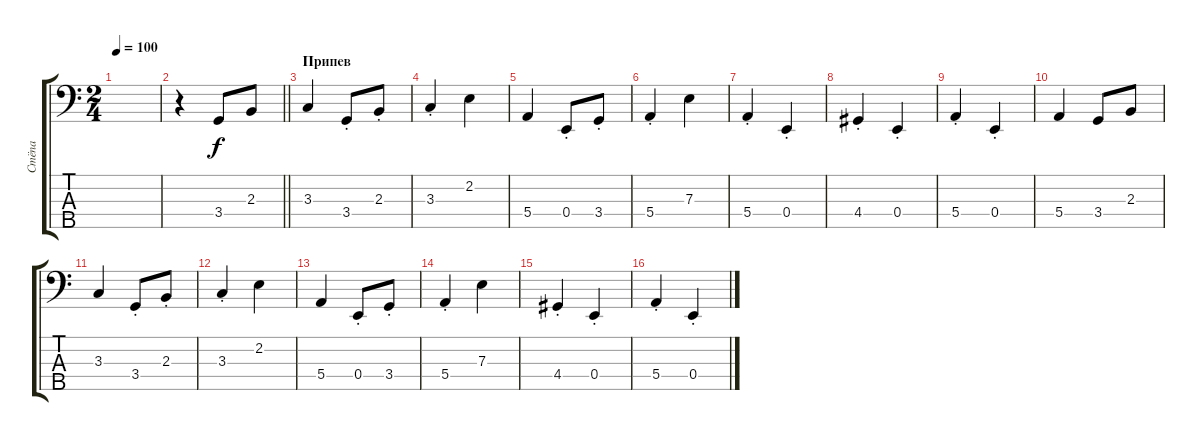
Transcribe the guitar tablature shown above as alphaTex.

\track ("Стёпа" "Стёпа") {instrument electricbassfinger}
\staff {score tabs}
\tuning (G2 D2 A1 E1 B0) {hide}
\ts (2 4)
\tempo 100
\clef f4
\ks c
|
\barLineRight lightlight
r.4 3.4.8 2.3.8 |
\section ("" "Припев")
3.3.4 3.4{st}.8 2.3{st}.8 |
3.3{st}.4 2.2.4 |
5.4.4 0.4{st}.8 3.4{st}.8 |
5.4{st}.4 7.3.4 |
5.4{st}.4 0.4{st}.4 |
4.4{st}.4 0.4{st}.4 |
5.4{st}.4 0.4{st}.4 |
5.4.4 3.4.8 2.3.8 |
3.3.4 3.4{st}.8 2.3{st}.8 |
3.3{st}.4 2.2.4 |
5.4.4 0.4{st}.8 3.4{st}.8 |
5.4{st}.4 7.3.4 |
4.4{st}.4 0.4{st}.4 |
5.4{st}.4 0.4{st}.4
